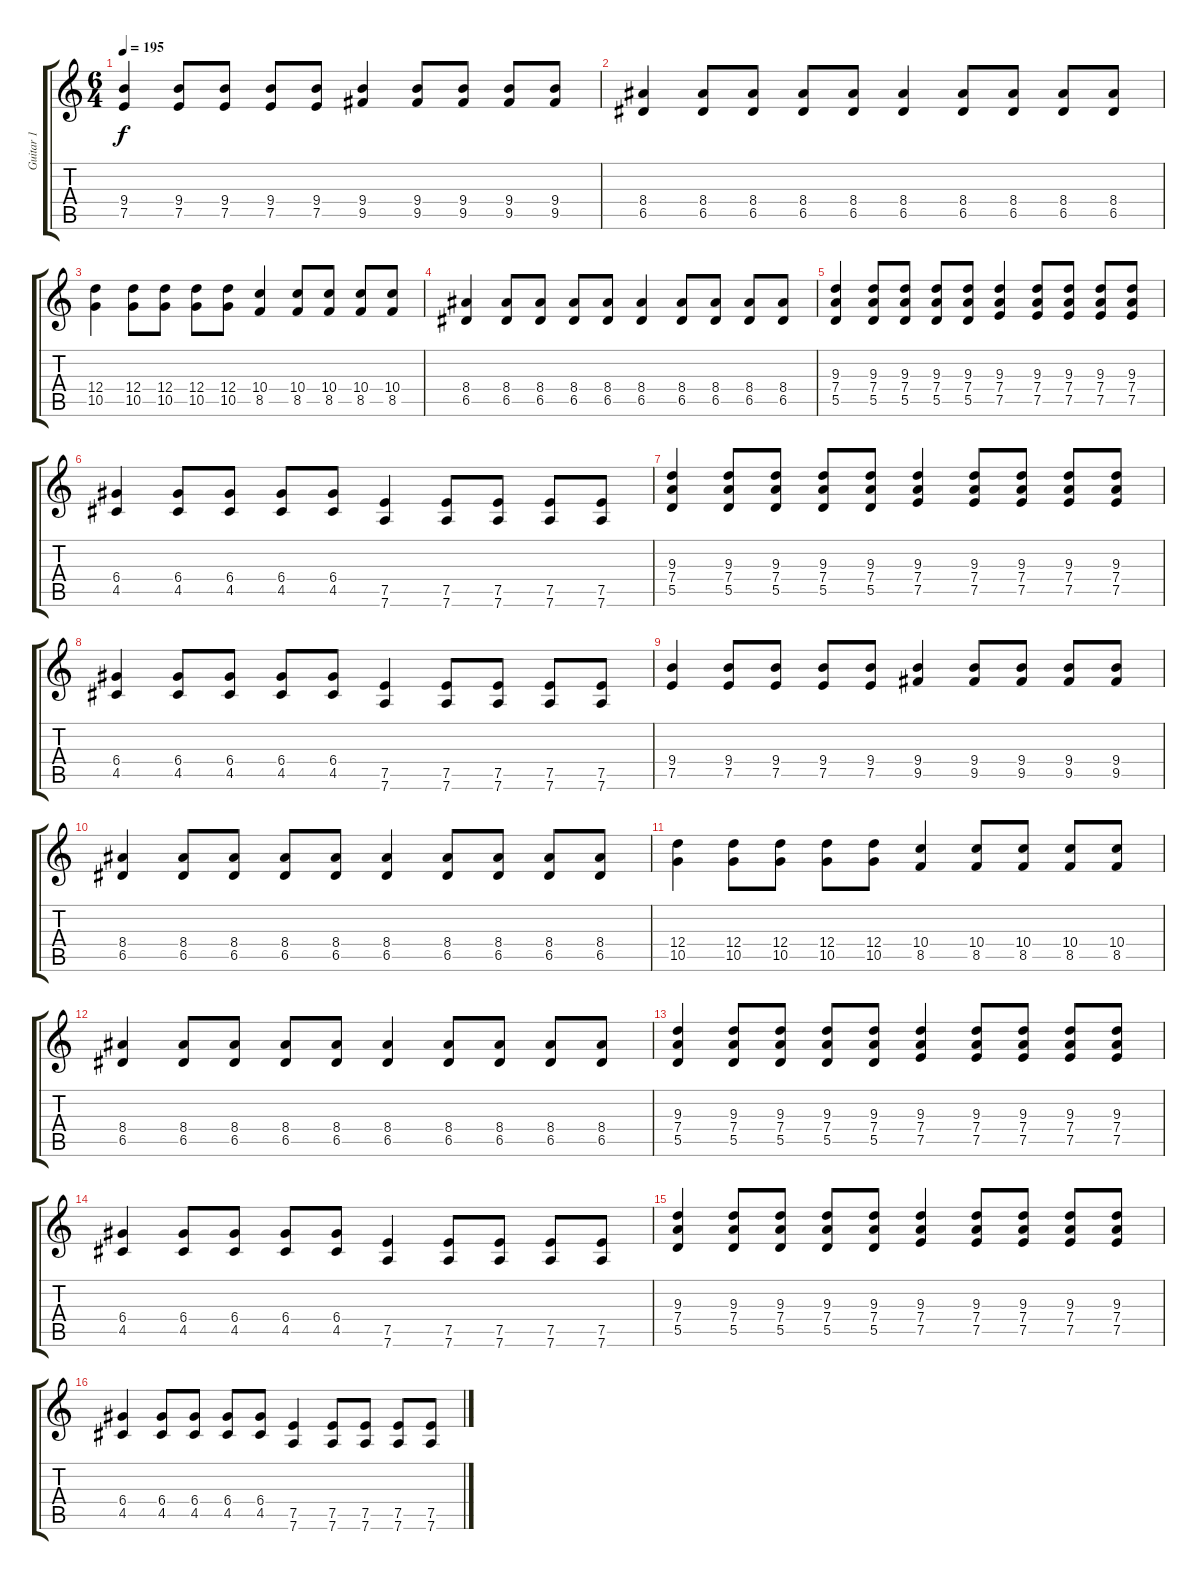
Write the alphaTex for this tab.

\track ("Guitar 1" "Guitar 1") {instrument distortionguitar}
\staff {score tabs}
\tuning (D4 A3 F3 D3 A2 D2) {hide}
\ts (6 4)
\tempo 195
\clef g2
\ks c
(9.4 7.5).4{dy f} (9.4 7.5).8 (9.4 7.5).8 (9.4 7.5).8 (9.4 7.5).8 (9.4 9.5).4 (9.4 9.5).8 (9.4 9.5).8 (9.4 9.5).8 (9.4 9.5).8 |
(8.4 6.5).4 (8.4 6.5).8 (8.4 6.5).8 (8.4 6.5).8 (8.4 6.5).8 (8.4 6.5).4 (8.4 6.5).8 (8.4 6.5).8 (8.4 6.5).8 (8.4 6.5).8 |
(12.4 10.5).4 (12.4 10.5).8 (12.4 10.5).8 (12.4 10.5).8 (12.4 10.5).8 (10.4 8.5).4 (10.4 8.5).8 (10.4 8.5).8 (10.4 8.5).8 (10.4 8.5).8 |
(8.4 6.5).4 (8.4 6.5).8 (8.4 6.5).8 (8.4 6.5).8 (8.4 6.5).8 (8.4 6.5).4 (8.4 6.5).8 (8.4 6.5).8 (8.4 6.5).8 (8.4 6.5).8 |
(9.3 7.4 5.5).4 (9.3 7.4 5.5).8 (9.3 7.4 5.5).8 (9.3 7.4 5.5).8 (9.3 7.4 5.5).8 (9.3 7.4 7.5).4 (9.3 7.4 7.5).8 (9.3 7.4 7.5).8 (9.3 7.4 7.5).8 (9.3 7.4 7.5).8 |
(6.4 4.5).4 (6.4 4.5).8 (6.4 4.5).8 (6.4 4.5).8 (6.4 4.5).8 (7.5 7.6).4 (7.5 7.6).8 (7.5 7.6).8 (7.5 7.6).8 (7.5 7.6).8 |
(9.3 7.4 5.5).4 (9.3 7.4 5.5).8 (9.3 7.4 5.5).8 (9.3 7.4 5.5).8 (9.3 7.4 5.5).8 (9.3 7.4 7.5).4 (9.3 7.4 7.5).8 (9.3 7.4 7.5).8 (9.3 7.4 7.5).8 (9.3 7.4 7.5).8 |
(6.4 4.5).4 (6.4 4.5).8 (6.4 4.5).8 (6.4 4.5).8 (6.4 4.5).8 (7.5 7.6).4 (7.5 7.6).8 (7.5 7.6).8 (7.5 7.6).8 (7.5 7.6).8 |
(9.4 7.5).4 (9.4 7.5).8 (9.4 7.5).8 (9.4 7.5).8 (9.4 7.5).8 (9.4 9.5).4 (9.4 9.5).8 (9.4 9.5).8 (9.4 9.5).8 (9.4 9.5).8 |
(8.4 6.5).4 (8.4 6.5).8 (8.4 6.5).8 (8.4 6.5).8 (8.4 6.5).8 (8.4 6.5).4 (8.4 6.5).8 (8.4 6.5).8 (8.4 6.5).8 (8.4 6.5).8 |
(12.4 10.5).4 (12.4 10.5).8 (12.4 10.5).8 (12.4 10.5).8 (12.4 10.5).8 (10.4 8.5).4 (10.4 8.5).8 (10.4 8.5).8 (10.4 8.5).8 (10.4 8.5).8 |
(8.4 6.5).4 (8.4 6.5).8 (8.4 6.5).8 (8.4 6.5).8 (8.4 6.5).8 (8.4 6.5).4 (8.4 6.5).8 (8.4 6.5).8 (8.4 6.5).8 (8.4 6.5).8 |
(9.3 7.4 5.5).4 (9.3 7.4 5.5).8 (9.3 7.4 5.5).8 (9.3 7.4 5.5).8 (9.3 7.4 5.5).8 (9.3 7.4 7.5).4 (9.3 7.4 7.5).8 (9.3 7.4 7.5).8 (9.3 7.4 7.5).8 (9.3 7.4 7.5).8 |
(6.4 4.5).4 (6.4 4.5).8 (6.4 4.5).8 (6.4 4.5).8 (6.4 4.5).8 (7.5 7.6).4 (7.5 7.6).8 (7.5 7.6).8 (7.5 7.6).8 (7.5 7.6).8 |
(9.3 7.4 5.5).4 (9.3 7.4 5.5).8 (9.3 7.4 5.5).8 (9.3 7.4 5.5).8 (9.3 7.4 5.5).8 (9.3 7.4 7.5).4 (9.3 7.4 7.5).8 (9.3 7.4 7.5).8 (9.3 7.4 7.5).8 (9.3 7.4 7.5).8 |
(6.4 4.5).4 (6.4 4.5).8 (6.4 4.5).8 (6.4 4.5).8 (6.4 4.5).8 (7.5 7.6).4 (7.5 7.6).8 (7.5 7.6).8 (7.5 7.6).8 (7.5 7.6).8
